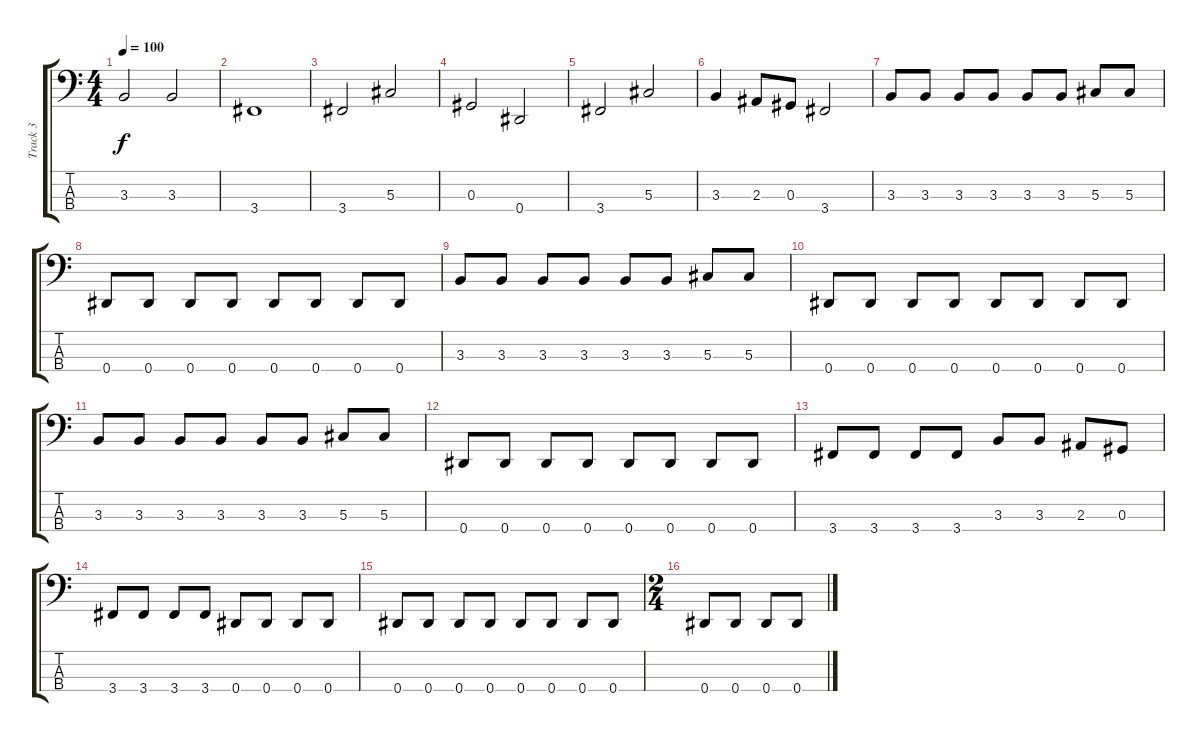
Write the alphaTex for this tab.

\track ("Track 3" "Track 3") {instrument acousticguitarnylon}
\staff {score tabs}
\tuning (Gb2 Db2 Ab1 Eb1) {hide}
\ts (4 4)
\tempo 100
\clef f4
\ks c
3.3.2{dy f} 3.3.2 |
3.4.1 |
3.4.2 5.3.2 |
0.3.2 0.4.2 |
3.4.2 5.3.2 |
3.3.4 2.3.8 0.3.8 3.4.2 |
3.3.8{instrument distortionguitar} 3.3.8 3.3.8 3.3.8 3.3.8 3.3.8 5.3.8 5.3.8 |
0.4.8 0.4.8 0.4.8 0.4.8 0.4.8 0.4.8 0.4.8 0.4.8 |
3.3.8 3.3.8 3.3.8 3.3.8 3.3.8 3.3.8 5.3.8 5.3.8 |
0.4.8 0.4.8 0.4.8 0.4.8 0.4.8 0.4.8 0.4.8 0.4.8 |
3.3.8 3.3.8 3.3.8 3.3.8 3.3.8 3.3.8 5.3.8 5.3.8 |
0.4.8 0.4.8 0.4.8 0.4.8 0.4.8 0.4.8 0.4.8 0.4.8 |
3.4.8{instrument acousticguitarnylon} 3.4.8 3.4.8 3.4.8 3.3.8 3.3.8 2.3.8 0.3.8 |
3.4.8 3.4.8 3.4.8 3.4.8 0.4.8 0.4.8 0.4.8 0.4.8 |
0.4.8 0.4.8 0.4.8 0.4.8 0.4.8 0.4.8 0.4.8 0.4.8 |
\ts (2 4)
0.4.8 0.4.8 0.4.8 0.4.8
